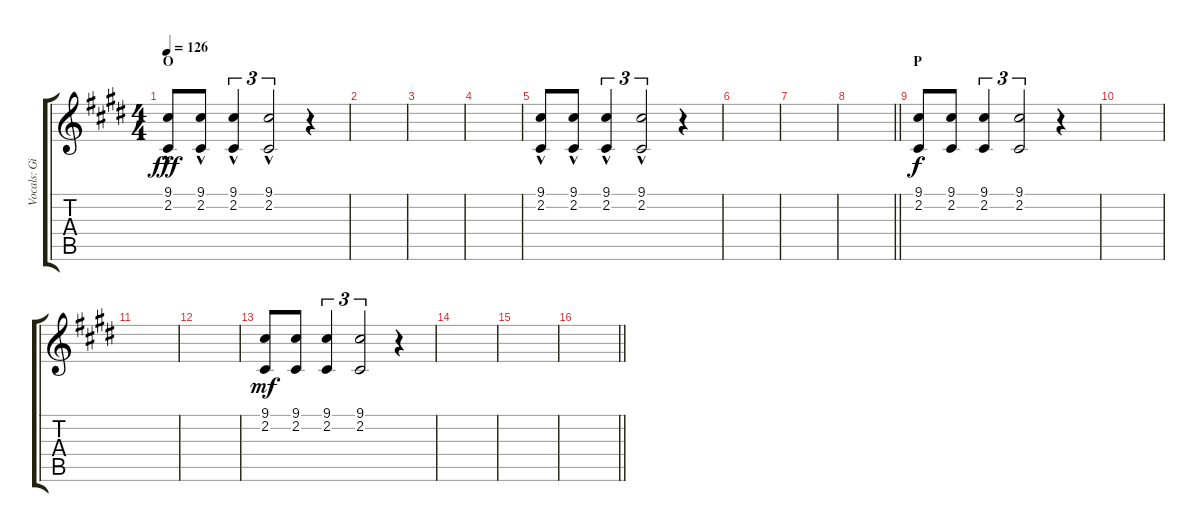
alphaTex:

\track ("Vocals: Gil" "Vocals: Gi") {instrument lead2sawtooth}
\staff {score tabs}
\tuning (E4 B3 G3 D3 A2 E2) {hide}
\ts (4 4)
\section ("" "O")
\tempo 126
\clef g2
\ks e
(9.1{hac} 2.2{hac}).8{dy fff} (9.1{hac} 2.2{hac}).8{beam merge} (9.1{hac} 2.2{hac}).4{tu (3 2)} (9.1{hac} 2.2{hac}).2{tu (3 2)} r.4 |
|
|
|
(9.1{hac} 2.2{hac}).8 (9.1{hac} 2.2{hac}).8{beam merge} (9.1{hac} 2.2{hac}).4{tu (3 2)} (9.1{hac} 2.2{hac}).2{tu (3 2)} r.4 |
|
|
\barLineRight lightlight
|
\section ("" "P")
(9.1 2.2).8{dy f} (9.1 2.2).8{beam merge} (9.1 2.2).4{tu (3 2)} (9.1 2.2).2{tu (3 2)} r.4 |
|
|
|
(9.1 2.2).8{dy mf} (9.1 2.2).8{beam merge} (9.1 2.2).4{tu (3 2)} (9.1 2.2).2{tu (3 2)} r.4 |
|
|
\barLineRight lightlight
